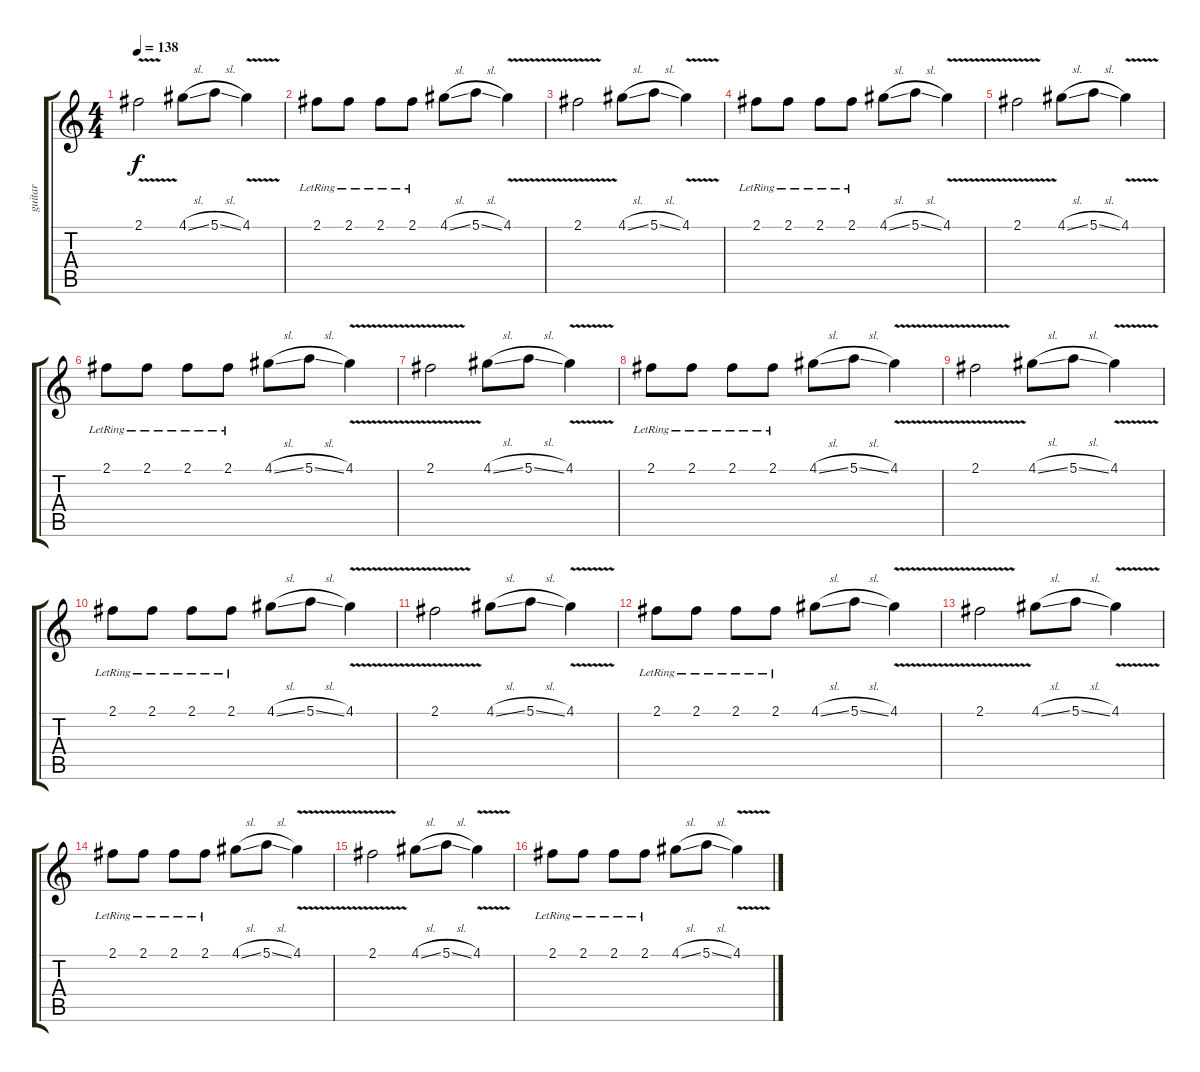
\track ("guitar " "guitar ") {instrument overdrivenguitar}
\staff {score tabs}
\tuning (E4 B3 G3 D3 A2 E2) {hide}
\ts (4 4)
\tempo 138
\clef g2
\ks c
2.1{v}.2{dy f} 4.1{sl}.8 5.1{sl}.8 4.1{v}.4 |
2.1{lr}.8 2.1{lr}.8 2.1{lr}.8 2.1{lr}.8 4.1{sl}.8 5.1{sl}.8 4.1{v}.4 |
2.1{v}.2 4.1{sl}.8 5.1{sl}.8 4.1{v}.4 |
2.1{lr}.8 2.1{lr}.8 2.1{lr}.8 2.1{lr}.8 4.1{sl}.8 5.1{sl}.8 4.1{v}.4 |
2.1{v}.2 4.1{sl}.8 5.1{sl}.8 4.1{v}.4 |
2.1{lr}.8 2.1{lr}.8 2.1{lr}.8 2.1{lr}.8 4.1{sl}.8 5.1{sl}.8 4.1{v}.4 |
2.1{v}.2 4.1{sl}.8 5.1{sl}.8 4.1{v}.4 |
2.1{lr}.8 2.1{lr}.8 2.1{lr}.8 2.1{lr}.8 4.1{sl}.8 5.1{sl}.8 4.1{v}.4 |
2.1{v}.2 4.1{sl}.8 5.1{sl}.8 4.1{v}.4 |
2.1{lr}.8 2.1{lr}.8 2.1{lr}.8 2.1{lr}.8 4.1{sl}.8 5.1{sl}.8 4.1{v}.4 |
2.1{v}.2 4.1{sl}.8 5.1{sl}.8 4.1{v}.4 |
2.1{lr}.8 2.1{lr}.8 2.1{lr}.8 2.1{lr}.8 4.1{sl}.8 5.1{sl}.8 4.1{v}.4 |
2.1{v}.2 4.1{sl}.8 5.1{sl}.8 4.1{v}.4 |
2.1{lr}.8 2.1{lr}.8 2.1{lr}.8 2.1{lr}.8 4.1{sl}.8 5.1{sl}.8 4.1{v}.4 |
2.1{v}.2 4.1{sl}.8 5.1{sl}.8 4.1{v}.4 |
2.1{lr}.8 2.1{lr}.8 2.1{lr}.8 2.1{lr}.8 4.1{sl}.8 5.1{sl}.8 4.1{v}.4
